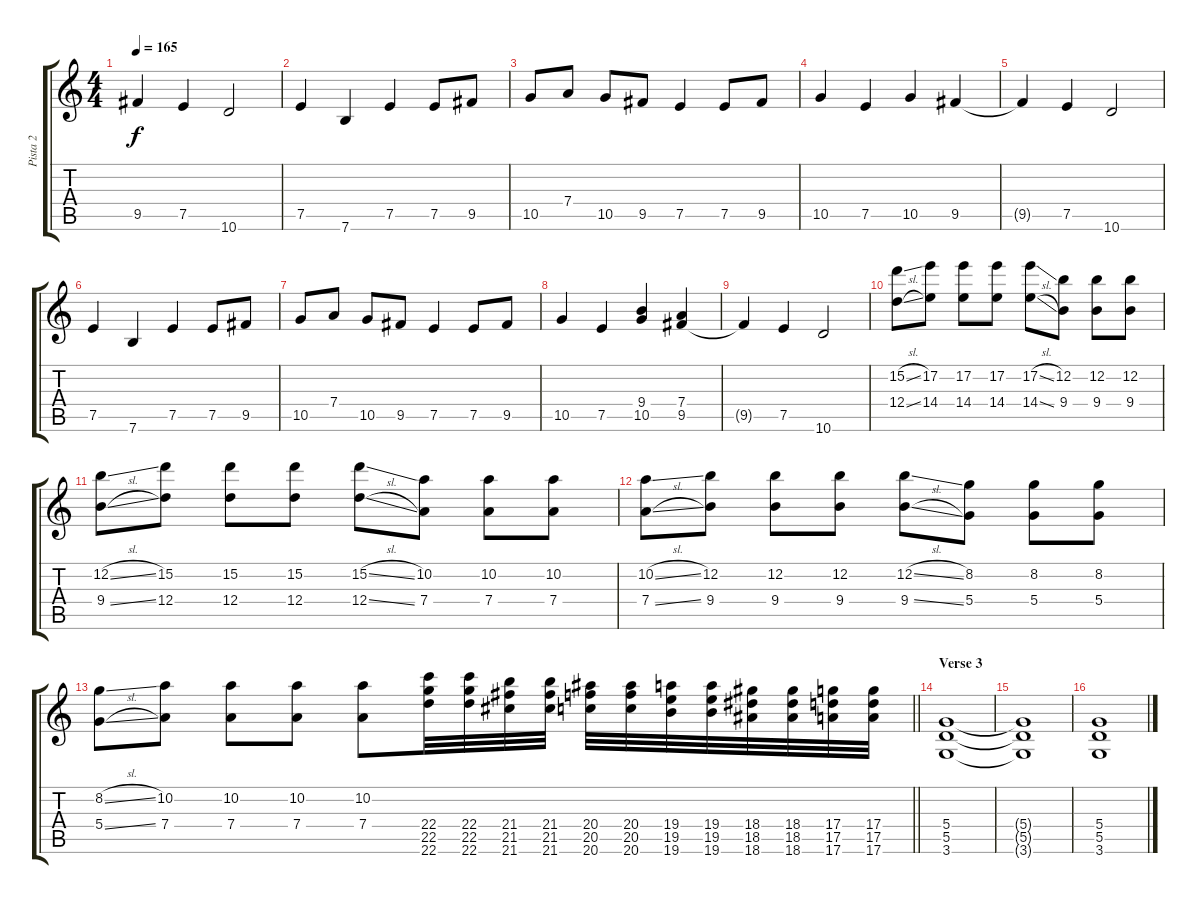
\track ("Pista 2" "Pista 2") {instrument electricguitarclean}
\staff {score tabs}
\tuning (E4 B3 G3 D3 A2 E2) {hide}
\ts (4 4)
\tempo 165
\clef g2
\ks c
9.5{t}.4{dy f} 7.5.4 10.6.2 |
7.5.4 7.6.4 7.5.4 7.5.8 9.5.8 |
10.5.8 7.4.8 10.5.8 9.5.8 7.5.4 7.5.8 9.5.8 |
10.5.4 7.5.4 10.5.4 9.5.4 |
9.5{t}.4 7.5.4 10.6.2 |
7.5.4 7.6.4 7.5.4 7.5.8 9.5.8 |
10.5.8 7.4.8 10.5.8 9.5.8 7.5.4 7.5.8 9.5.8 |
10.5.4 7.5.4 (9.4 10.5).4 (7.4 9.5).4 |
9.5{t}.4 7.5.4 10.6.2 |
(15.2{sl} 12.4{sl}).8 (17.2 14.4).8 (17.2 14.4).8 (17.2 14.4).8 (17.2{sl} 14.4{sl}).8 (12.2 9.4).8 (12.2 9.4).8 (12.2 9.4).8 |
(12.2{sl} 9.4{sl}).8 (15.2 12.4).8 (15.2 12.4).8 (15.2 12.4).8 (15.2{sl} 12.4{sl}).8 (10.2 7.4).8 (10.2 7.4).8 (10.2 7.4).8 |
(10.2{sl} 7.4{sl}).8 (12.2 9.4).8 (12.2 9.4).8 (12.2 9.4).8 (12.2{sl} 9.4{sl}).8 (8.2 5.4).8 (8.2 5.4).8 (8.2 5.4).8 |
\barLineRight lightlight
(8.2{sl} 5.4{sl}).8 (10.2 7.4).8 (10.2 7.4).8 (10.2 7.4).8 (10.2 7.4).8 (22.4 22.5 22.6).32 (22.4 22.5 22.6).32 (21.4 21.5 21.6).32 (21.4 21.5 21.6).32 (20.4 20.5 20.6).32 (20.4 20.5 20.6).32 (19.4 19.5 19.6).32 (19.4 19.5 19.6).32 (18.4 18.5 18.6).32 (18.4 18.5 18.6).32 (17.4 17.5 17.6).32 (17.4 17.5 17.6).32 |
\section ("" "Verse 3")
(5.4 5.5 3.6).1 |
(5.4{t} 5.5{t} 3.6{t}).1 |
(5.4 5.5 3.6).1
